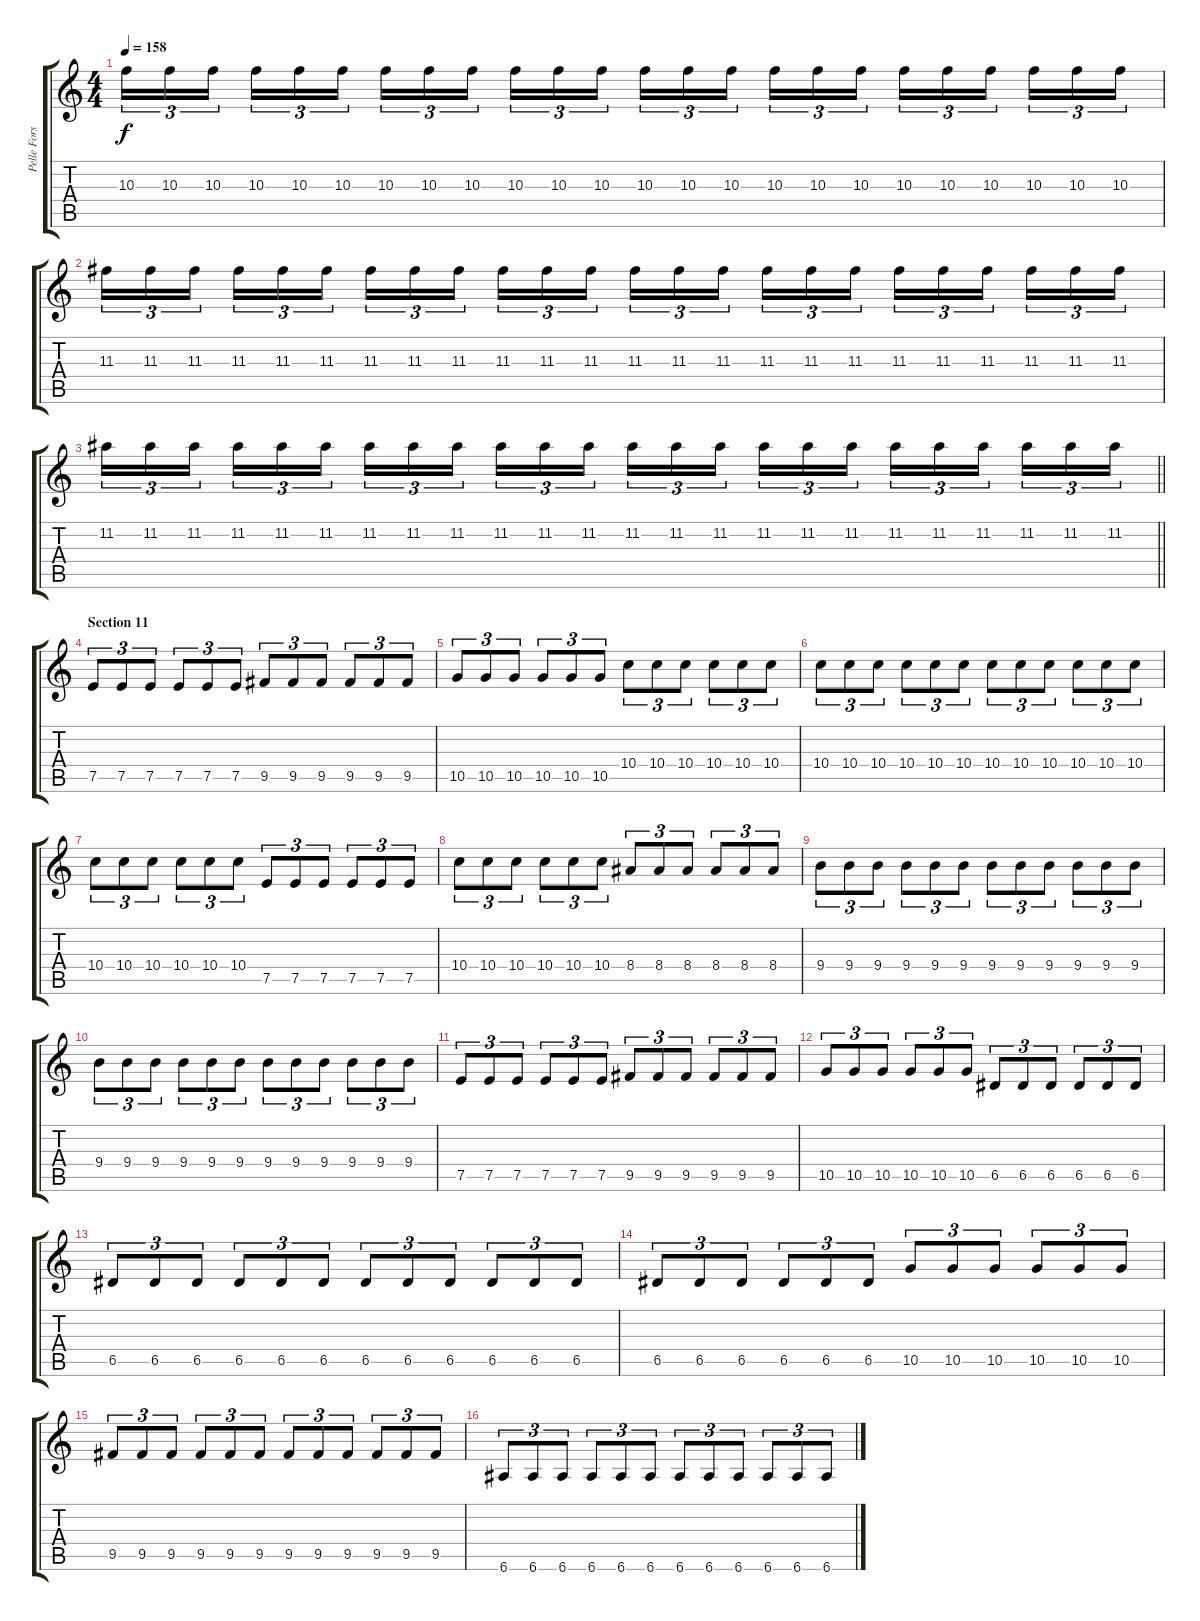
\track ("Pelle Forsberg" "Pelle Fors") {instrument distortionguitar}
\staff {score tabs}
\tuning (E4 B3 G3 D3 A2 E2) {hide}
\ts (4 4)
\tempo 158
\clef g2
\ks c
10.3.16{tu (3 2) dy f} 10.3.16{tu (3 2)} 10.3.16{tu (3 2) beam splitsecondary} 10.3.16{tu (3 2)} 10.3.16{tu (3 2)} 10.3.16{tu (3 2)} 10.3.16{tu (3 2)} 10.3.16{tu (3 2)} 10.3.16{tu (3 2) beam splitsecondary} 10.3.16{tu (3 2)} 10.3.16{tu (3 2)} 10.3.16{tu (3 2)} 10.3.16{tu (3 2)} 10.3.16{tu (3 2)} 10.3.16{tu (3 2) beam splitsecondary} 10.3.16{tu (3 2)} 10.3.16{tu (3 2)} 10.3.16{tu (3 2)} 10.3.16{tu (3 2)} 10.3.16{tu (3 2)} 10.3.16{tu (3 2) beam splitsecondary} 10.3.16{tu (3 2)} 10.3.16{tu (3 2)} 10.3.16{tu (3 2)} |
11.3.16{tu (3 2)} 11.3.16{tu (3 2)} 11.3.16{tu (3 2) beam splitsecondary} 11.3.16{tu (3 2)} 11.3.16{tu (3 2)} 11.3.16{tu (3 2)} 11.3.16{tu (3 2)} 11.3.16{tu (3 2)} 11.3.16{tu (3 2) beam splitsecondary} 11.3.16{tu (3 2)} 11.3.16{tu (3 2)} 11.3.16{tu (3 2)} 11.3.16{tu (3 2)} 11.3.16{tu (3 2)} 11.3.16{tu (3 2) beam splitsecondary} 11.3.16{tu (3 2)} 11.3.16{tu (3 2)} 11.3.16{tu (3 2)} 11.3.16{tu (3 2)} 11.3.16{tu (3 2)} 11.3.16{tu (3 2) beam splitsecondary} 11.3.16{tu (3 2)} 11.3.16{tu (3 2)} 11.3.16{tu (3 2)} |
\barLineRight lightlight
11.2.16{tu (3 2)} 11.2.16{tu (3 2)} 11.2.16{tu (3 2) beam splitsecondary} 11.2.16{tu (3 2)} 11.2.16{tu (3 2)} 11.2.16{tu (3 2)} 11.2.16{tu (3 2)} 11.2.16{tu (3 2)} 11.2.16{tu (3 2) beam splitsecondary} 11.2.16{tu (3 2)} 11.2.16{tu (3 2)} 11.2.16{tu (3 2)} 11.2.16{tu (3 2)} 11.2.16{tu (3 2)} 11.2.16{tu (3 2) beam splitsecondary} 11.2.16{tu (3 2)} 11.2.16{tu (3 2)} 11.2.16{tu (3 2)} 11.2.16{tu (3 2)} 11.2.16{tu (3 2)} 11.2.16{tu (3 2) beam splitsecondary} 11.2.16{tu (3 2)} 11.2.16{tu (3 2)} 11.2.16{tu (3 2)} |
\section ("" "Section 11")
7.5.8{tu (3 2)} 7.5.8{tu (3 2)} 7.5.8{tu (3 2)} 7.5.8{tu (3 2)} 7.5.8{tu (3 2)} 7.5.8{tu (3 2)} 9.5.8{tu (3 2)} 9.5.8{tu (3 2)} 9.5.8{tu (3 2)} 9.5.8{tu (3 2)} 9.5.8{tu (3 2)} 9.5.8{tu (3 2)} |
10.5.8{tu (3 2)} 10.5.8{tu (3 2)} 10.5.8{tu (3 2)} 10.5.8{tu (3 2)} 10.5.8{tu (3 2)} 10.5.8{tu (3 2)} 10.4.8{tu (3 2)} 10.4.8{tu (3 2)} 10.4.8{tu (3 2)} 10.4.8{tu (3 2)} 10.4.8{tu (3 2)} 10.4.8{tu (3 2)} |
10.4.8{tu (3 2)} 10.4.8{tu (3 2)} 10.4.8{tu (3 2)} 10.4.8{tu (3 2)} 10.4.8{tu (3 2)} 10.4.8{tu (3 2)} 10.4.8{tu (3 2)} 10.4.8{tu (3 2)} 10.4.8{tu (3 2)} 10.4.8{tu (3 2)} 10.4.8{tu (3 2)} 10.4.8{tu (3 2)} |
10.4.8{tu (3 2)} 10.4.8{tu (3 2)} 10.4.8{tu (3 2)} 10.4.8{tu (3 2)} 10.4.8{tu (3 2)} 10.4.8{tu (3 2)} 7.5.8{tu (3 2)} 7.5.8{tu (3 2)} 7.5.8{tu (3 2)} 7.5.8{tu (3 2)} 7.5.8{tu (3 2)} 7.5.8{tu (3 2)} |
10.4.8{tu (3 2)} 10.4.8{tu (3 2)} 10.4.8{tu (3 2)} 10.4.8{tu (3 2)} 10.4.8{tu (3 2)} 10.4.8{tu (3 2)} 8.4.8{tu (3 2)} 8.4.8{tu (3 2)} 8.4.8{tu (3 2)} 8.4.8{tu (3 2)} 8.4.8{tu (3 2)} 8.4.8{tu (3 2)} |
9.4.8{tu (3 2)} 9.4.8{tu (3 2)} 9.4.8{tu (3 2)} 9.4.8{tu (3 2)} 9.4.8{tu (3 2)} 9.4.8{tu (3 2)} 9.4.8{tu (3 2)} 9.4.8{tu (3 2)} 9.4.8{tu (3 2)} 9.4.8{tu (3 2)} 9.4.8{tu (3 2)} 9.4.8{tu (3 2)} |
9.4.8{tu (3 2)} 9.4.8{tu (3 2)} 9.4.8{tu (3 2)} 9.4.8{tu (3 2)} 9.4.8{tu (3 2)} 9.4.8{tu (3 2)} 9.4.8{tu (3 2)} 9.4.8{tu (3 2)} 9.4.8{tu (3 2)} 9.4.8{tu (3 2)} 9.4.8{tu (3 2)} 9.4.8{tu (3 2)} |
7.5.8{tu (3 2)} 7.5.8{tu (3 2)} 7.5.8{tu (3 2)} 7.5.8{tu (3 2)} 7.5.8{tu (3 2)} 7.5.8{tu (3 2)} 9.5.8{tu (3 2)} 9.5.8{tu (3 2)} 9.5.8{tu (3 2)} 9.5.8{tu (3 2)} 9.5.8{tu (3 2)} 9.5.8{tu (3 2)} |
10.5.8{tu (3 2)} 10.5.8{tu (3 2)} 10.5.8{tu (3 2)} 10.5.8{tu (3 2)} 10.5.8{tu (3 2)} 10.5.8{tu (3 2)} 6.5.8{tu (3 2)} 6.5.8{tu (3 2)} 6.5.8{tu (3 2)} 6.5.8{tu (3 2)} 6.5.8{tu (3 2)} 6.5.8{tu (3 2)} |
6.5.8{tu (3 2)} 6.5.8{tu (3 2)} 6.5.8{tu (3 2)} 6.5.8{tu (3 2)} 6.5.8{tu (3 2)} 6.5.8{tu (3 2)} 6.5.8{tu (3 2)} 6.5.8{tu (3 2)} 6.5.8{tu (3 2)} 6.5.8{tu (3 2)} 6.5.8{tu (3 2)} 6.5.8{tu (3 2)} |
6.5.8{tu (3 2)} 6.5.8{tu (3 2)} 6.5.8{tu (3 2)} 6.5.8{tu (3 2)} 6.5.8{tu (3 2)} 6.5.8{tu (3 2)} 10.5.8{tu (3 2)} 10.5.8{tu (3 2)} 10.5.8{tu (3 2)} 10.5.8{tu (3 2)} 10.5.8{tu (3 2)} 10.5.8{tu (3 2)} |
9.5.8{tu (3 2)} 9.5.8{tu (3 2)} 9.5.8{tu (3 2)} 9.5.8{tu (3 2)} 9.5.8{tu (3 2)} 9.5.8{tu (3 2)} 9.5.8{tu (3 2)} 9.5.8{tu (3 2)} 9.5.8{tu (3 2)} 9.5.8{tu (3 2)} 9.5.8{tu (3 2)} 9.5.8{tu (3 2)} |
6.6.8{tu (3 2)} 6.6.8{tu (3 2)} 6.6.8{tu (3 2)} 6.6.8{tu (3 2)} 6.6.8{tu (3 2)} 6.6.8{tu (3 2)} 6.6.8{tu (3 2)} 6.6.8{tu (3 2)} 6.6.8{tu (3 2)} 6.6.8{tu (3 2)} 6.6.8{tu (3 2)} 6.6.8{tu (3 2)}
